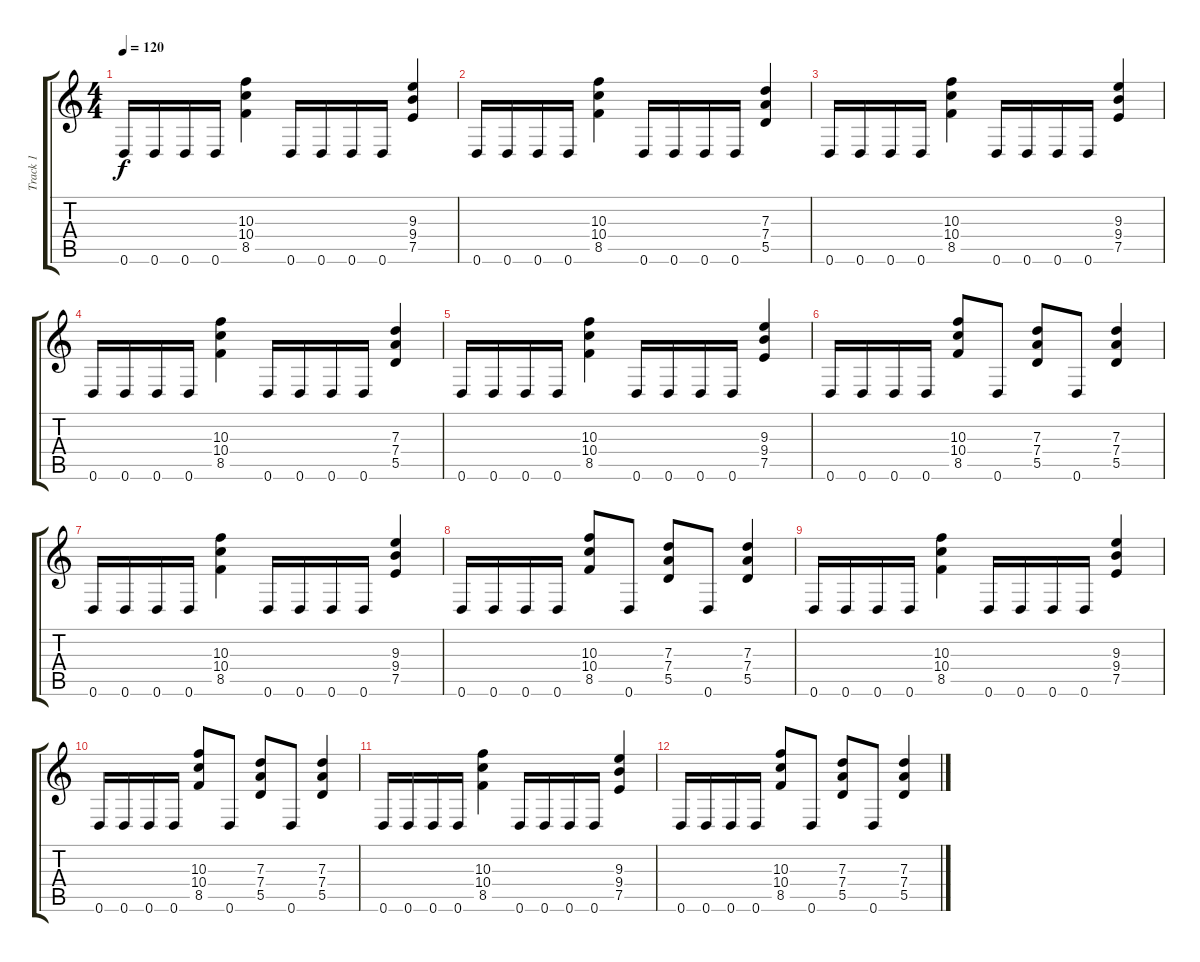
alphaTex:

\track ("Track 1" "Track 1") {instrument distortionguitar}
\staff {score tabs}
\tuning (E4 B3 G3 D3 A2 D2) {hide}
\ts (4 4)
\tempo 120
\clef g2
\ks c
0.6.16{dy f} 0.6.16 0.6.16 0.6.16 (10.3 10.4 8.5).4 0.6.16 0.6.16 0.6.16 0.6.16 (9.3 9.4 7.5).4 |
0.6.16 0.6.16 0.6.16 0.6.16 (10.3 10.4 8.5).4 0.6.16 0.6.16 0.6.16 0.6.16 (7.3 7.4 5.5).4 |
0.6.16 0.6.16 0.6.16 0.6.16 (10.3 10.4 8.5).4 0.6.16 0.6.16 0.6.16 0.6.16 (9.3 9.4 7.5).4 |
0.6.16 0.6.16 0.6.16 0.6.16 (10.3 10.4 8.5).4 0.6.16 0.6.16 0.6.16 0.6.16 (7.3 7.4 5.5).4 |
0.6.16 0.6.16 0.6.16 0.6.16 (10.3 10.4 8.5).4 0.6.16 0.6.16 0.6.16 0.6.16 (9.3 9.4 7.5).4 |
0.6.16 0.6.16 0.6.16 0.6.16 (10.3 10.4 8.5).8 0.6.8 (7.3 7.4 5.5).8 0.6.8 (7.3 7.4 5.5).4 |
0.6.16 0.6.16 0.6.16 0.6.16 (10.3 10.4 8.5).4 0.6.16 0.6.16 0.6.16 0.6.16 (9.3 9.4 7.5).4 |
0.6.16 0.6.16 0.6.16 0.6.16 (10.3 10.4 8.5).8 0.6.8 (7.3 7.4 5.5).8 0.6.8 (7.3 7.4 5.5).4 |
0.6.16 0.6.16 0.6.16 0.6.16 (10.3 10.4 8.5).4 0.6.16 0.6.16 0.6.16 0.6.16 (9.3 9.4 7.5).4 |
0.6.16 0.6.16 0.6.16 0.6.16 (10.3 10.4 8.5).8 0.6.8 (7.3 7.4 5.5).8 0.6.8 (7.3 7.4 5.5).4 |
0.6.16 0.6.16 0.6.16 0.6.16 (10.3 10.4 8.5).4 0.6.16 0.6.16 0.6.16 0.6.16 (9.3 9.4 7.5).4 |
0.6.16 0.6.16 0.6.16 0.6.16 (10.3 10.4 8.5).8 0.6.8 (7.3 7.4 5.5).8 0.6.8 (7.3 7.4 5.5).4
